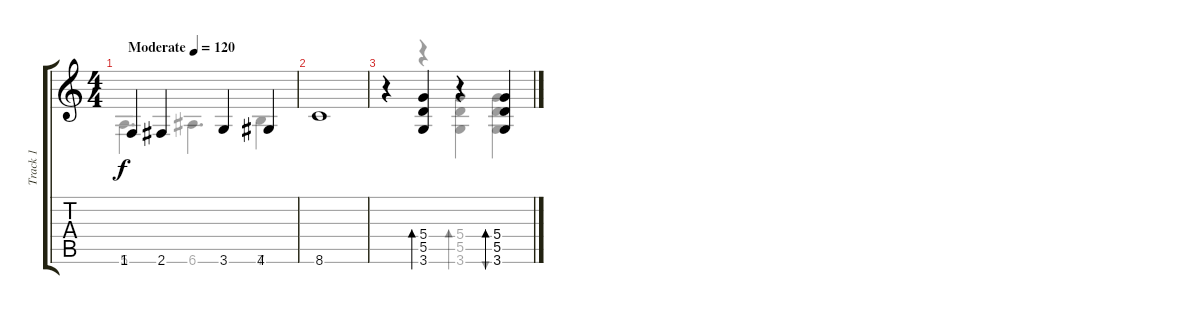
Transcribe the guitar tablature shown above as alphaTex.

\track ("Track 1" "Track 1") {instrument acousticguitarsteel}
\staff {score tabs}
\tuning (E4 B3 G3 D3 A2 E2) {hide}
\voice
\ts (4 4)
\tempo (120 "Moderate")
\clef g2
\ks c
1.6.4{dy f instrument acousticguitarsteel} 2.6.4 3.6.4 4.6.4 |
8.6.1 |
r.4 (5.4 5.5 3.6).4{bd 60} r.4 (5.4 5.5 3.6).4{bd 60}
\voice
\clef g2
\ottava regular
\simile none
\ks c
5.6.4{d dy f} 6.6.4{d} 7.6.4 |
|
r.4 r.4 (5.4 5.5 3.6).4{bd 60} (5.4 5.5 3.6).4{bu 60}
